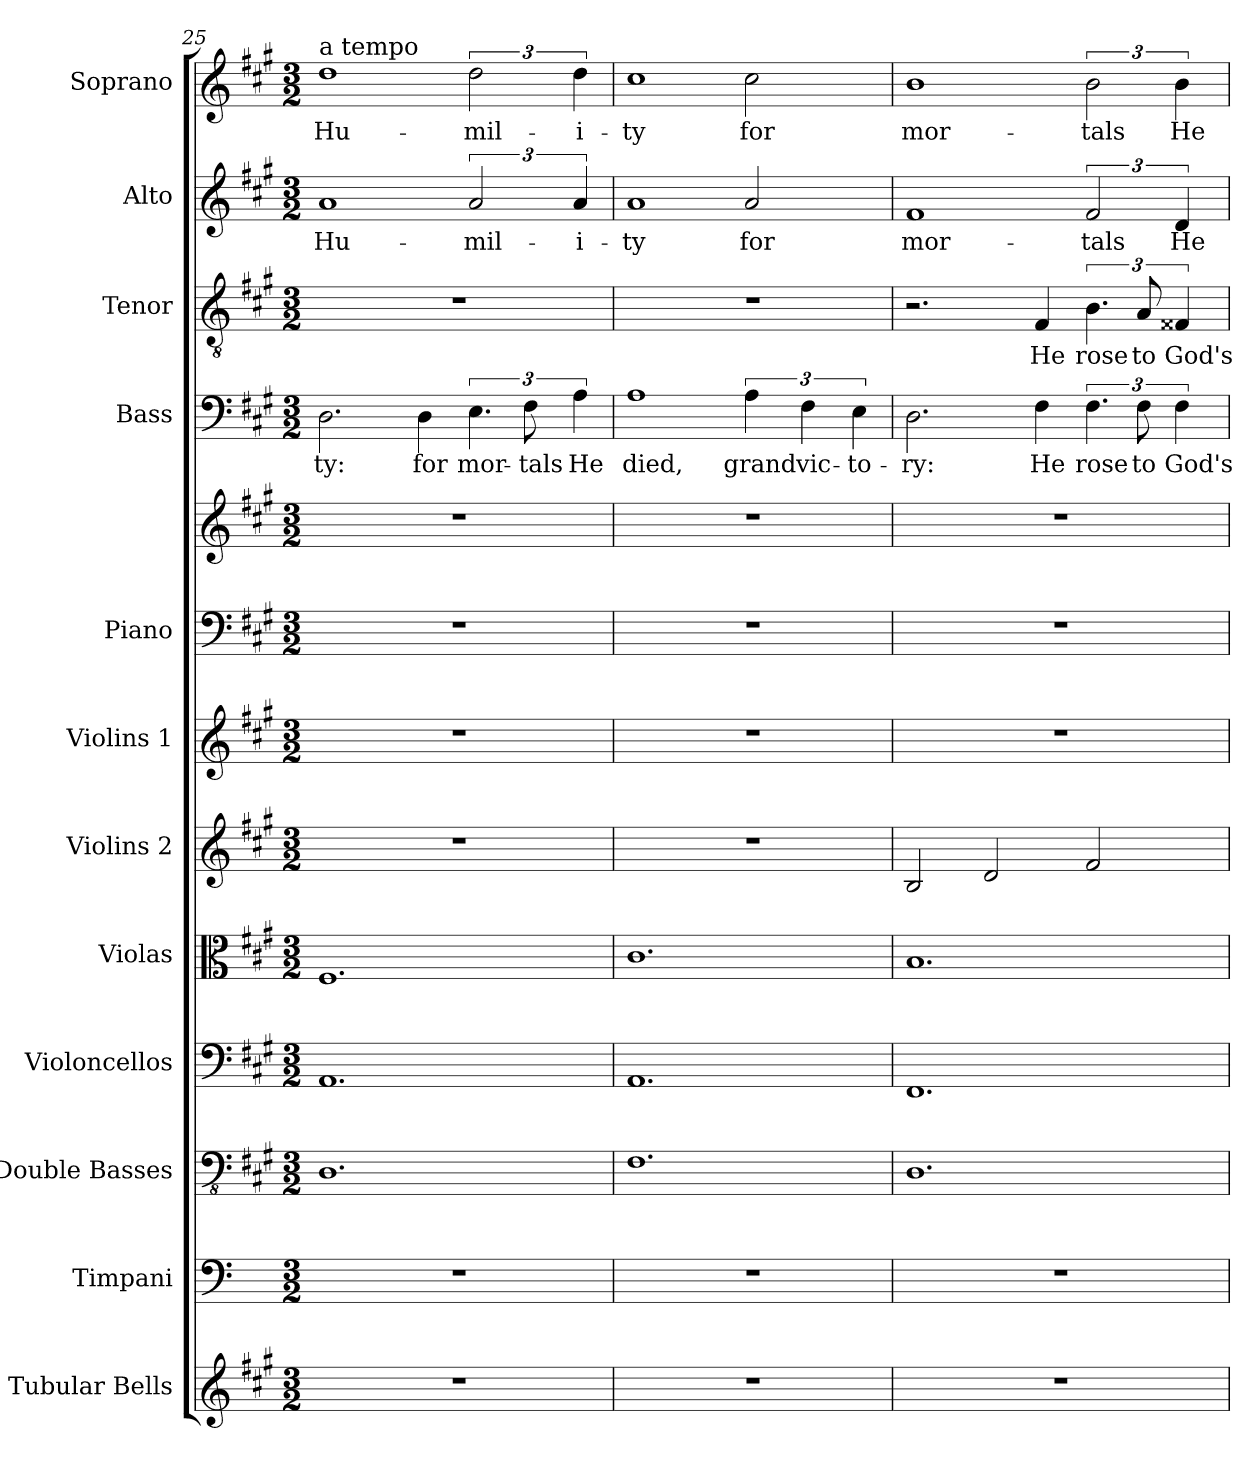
**kern	**kern	**kern	**kern	**kern	**kern	**kern	**kern	**kern	**kern	**text	**kern	**text	**kern	**text	**kern	**text
*part12	*part11	*part10	*part9	*part8	*part7	*part6	*part5	*part5	*part4	*part4	*part3	*part3	*part2	*part2	*part1	*part1
*staff13	*staff12	*staff11	*staff10	*staff9	*staff8	*staff7	*staff6	*staff5	*staff4	*staff4	*staff3	*staff3	*staff2	*staff2	*staff1	*staff1
*I"Tubular Bells	*I"Timpani	*I"Double Basses	*I"Violoncellos	*I"Violas	*I"Violins 2	*I"Violins 1	*I"Piano	*	*I"Bass	*	*I"Tenor	*	*I"Alto	*	*I"Soprano	*
*I'Tu. Be.	*I'Timp.	*I'Dbs.	*I'Vlcs.	*I'Vlas.	*I'Vlns. 2	*I'Vlns. 1	*I'Pno.	*	*I'B.	*	*I'T.	*	*I'A.	*	*I'S.	*
*clefG2	*clefF4	*clefFv4	*clefF4	*clefC3	*clefG2	*clefG2	*clefF4	*clefG2	*clefF4	*	*clefGv2	*	*clefG2	*	*clefG2	*
*k[f#c#g#]	*k[]	*k[f#c#g#]	*k[f#c#g#]	*k[f#c#g#]	*k[f#c#g#]	*k[f#c#g#]	*k[f#c#g#]	*k[f#c#g#]	*k[f#c#g#]	*	*k[f#c#g#]	*	*k[f#c#g#]	*	*k[f#c#g#]	*
*A:	*C:	*A:	*A:	*A:	*A:	*A:	*A:	*A:	*A:	*	*A:	*	*A:	*	*A:	*
*M3/2	*M3/2	*M3/2	*M3/2	*M3/2	*M3/2	*M3/2	*M3/2	*M3/2	*M3/2	*	*M3/2	*	*M3/2	*	*M3/2	*
*MM100	*MM100	*MM100	*MM100	*MM100	*MM100	*MM100	*MM100	*MM100	*MM100	*	*MM100	*	*MM100	*	*MM100	*
=25	=25	=25	=25	=25	=25	=25	=25	=25	=25	=25	=25	=25	=25	=25	=25	=25
!	!	!	!	!	!	!	!	!	!	!	!	!	!	!	!LO:TX:a:t=a tempo	!
1.r	1.r	1.DD	1.AA	1.F#	1.r	1.r	1.r	1.r	2.D\	-ty:	1.r	.	1a	Hu-	1dd	Hu-
.	.	.	.	.	.	.	.	.	4D\	for	.	.	.	.	.	.
.	.	.	.	.	.	.	.	.	6.E\	mor-	.	.	3a/	-mil-	3dd\	-mil-
.	.	.	.	.	.	.	.	.	12F#\	-tals	.	.	.	.	.	.
.	.	.	.	.	.	.	.	.	6A\	He	.	.	6a/	-i-	6dd\	-i-
=26	=26	=26	=26	=26	=26	=26	=26	=26	=26	=26	=26	=26	=26	=26	=26	=26
1.r	1.r	1.FF#	1.AA	1.c#	1.r	1.r	1.r	1.r	1A	died,	1.r	.	1a	-ty	1cc#	-ty
.	.	.	.	.	.	.	.	.	6A\	grand	.	.	2a/	for	2cc#\	for
.	.	.	.	.	.	.	.	.	6F#\	vic-	.	.	.	.	.	.
.	.	.	.	.	.	.	.	.	6E\	-to-	.	.	.	.	.	.
!!LO:PB:g=z
=27	=27	=27	=27	=27	=27	=27	=27	=27	=27	=27	=27	=27	=27	=27	=27	=27
1.r	1.r	1.DD	1.FF#	1.B	2B/	1.r	1.r	1.r	2.D\	-ry:	2.r	.	1f#	mor-	1b	mor-
.	.	.	.	.	2d/	.	.	.	.	.	.	.	.	.	.	.
.	.	.	.	.	.	.	.	.	4F#\	He	4F#/	He	.	.	.	.
.	.	.	.	.	2f#/	.	.	.	6.F#\	rose	6.B\	rose	3f#/	-tals	3b\	-tals
.	.	.	.	.	.	.	.	.	12F#\	to	12A/	to	.	.	.	.
.	.	.	.	.	.	.	.	.	6F#\	God's	6F##X/	God's	6d/	He	6b\	He
=	=	=	=	=	=	=	=	=	=	=	=	=	=	=	=	=
*-	*-	*-	*-	*-	*-	*-	*-	*-	*-	*-	*-	*-	*-	*-	*-	*-
